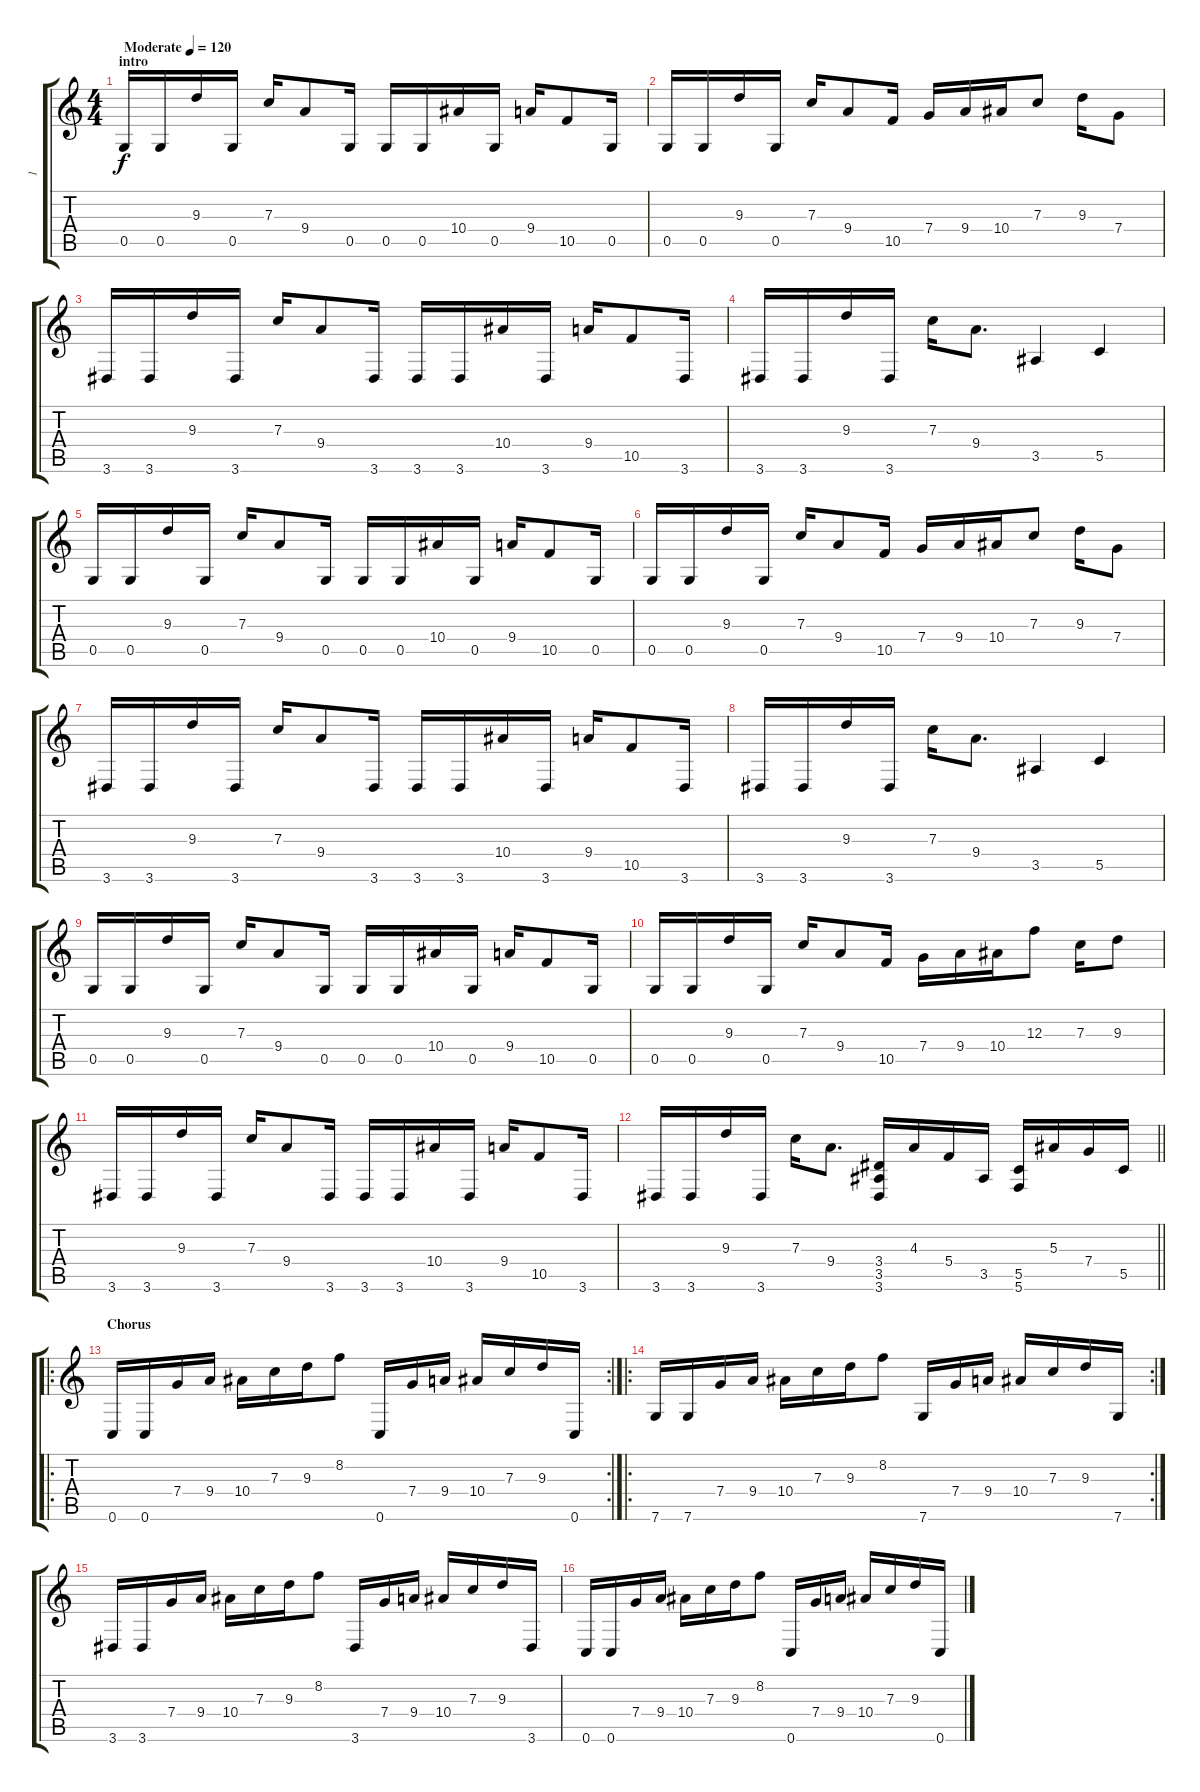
\track ("1" "1") {instrument distortionguitar}
\staff {score tabs}
\tuning (D4 A3 F3 C3 G2 C2) {hide}
\ts (4 4)
\section ("" "intro")
\tempo (120 "Moderate")
\clef g2
\ks c
0.5.16{dy f instrument distortionguitar} 0.5.16 9.3.16 0.5.16 7.3.16 9.4.8 0.5.16 0.5.16 0.5.16 10.4.16 0.5.16 9.4.16 10.5.8 0.5.16 |
0.5.16 0.5.16 9.3.16 0.5.16 7.3.16 9.4.8 10.5.16 7.4.16 9.4.16 10.4.16 7.3.8 9.3.16 7.4.8 |
3.6.16 3.6.16 9.3.16 3.6.16 7.3.16 9.4.8 3.6.16 3.6.16 3.6.16 10.4.16 3.6.16 9.4.16 10.5.8 3.6.16 |
3.6.16 3.6.16 9.3.16 3.6.16 7.3.16 9.4.8{d} 3.5.4 5.5.4 |
0.5.16 0.5.16 9.3.16 0.5.16 7.3.16 9.4.8 0.5.16 0.5.16 0.5.16 10.4.16 0.5.16 9.4.16 10.5.8 0.5.16 |
0.5.16 0.5.16 9.3.16 0.5.16 7.3.16 9.4.8 10.5.16 7.4.16 9.4.16 10.4.16 7.3.8 9.3.16 7.4.8 |
3.6.16 3.6.16 9.3.16 3.6.16 7.3.16 9.4.8 3.6.16 3.6.16 3.6.16 10.4.16 3.6.16 9.4.16 10.5.8 3.6.16 |
3.6.16 3.6.16 9.3.16 3.6.16 7.3.16 9.4.8{d} 3.5.4 5.5.4 |
0.5.16 0.5.16 9.3.16 0.5.16 7.3.16 9.4.8 0.5.16 0.5.16 0.5.16 10.4.16 0.5.16 9.4.16 10.5.8 0.5.16 |
0.5.16 0.5.16 9.3.16 0.5.16 7.3.16 9.4.8 10.5.16 7.4.16 9.4.16 10.4.16 12.3.8 7.3.16 9.3.8 |
3.6.16 3.6.16 9.3.16 3.6.16 7.3.16 9.4.8 3.6.16 3.6.16 3.6.16 10.4.16 3.6.16 9.4.16 10.5.8 3.6.16 |
\barLineRight lightlight
3.6.16 3.6.16 9.3.16 3.6.16 7.3.16 9.4.8{d} (3.4 3.5 3.6).16 4.3.16 5.4.16 3.5.16 (5.5 5.6).16 5.3.16 7.4.16 5.5.16 |
\ro
\rc 2
\section ("" "Chorus")
0.6.16 0.6.16 7.4.16 9.4.16 10.4.16 7.3.16 9.3.16 8.2.8 0.6.16 7.4.16 9.4.16 10.4.16 7.3.16 9.3.16 0.6.16 |
\ro
\rc 2
7.6.16 7.6.16 7.4.16 9.4.16 10.4.16 7.3.16 9.3.16 8.2.8 7.6.16 7.4.16 9.4.16 10.4.16 7.3.16 9.3.16 7.6.16 |
3.6.16 3.6.16 7.4.16 9.4.16 10.4.16 7.3.16 9.3.16 8.2.8 3.6.16 7.4.16 9.4.16 10.4.16 7.3.16 9.3.16 3.6.16 |
0.6.16 0.6.16 7.4.16 9.4.16 10.4.16 7.3.16 9.3.16 8.2.8 0.6.16 7.4.16 9.4.16 10.4.16 7.3.16 9.3.16 0.6.16
